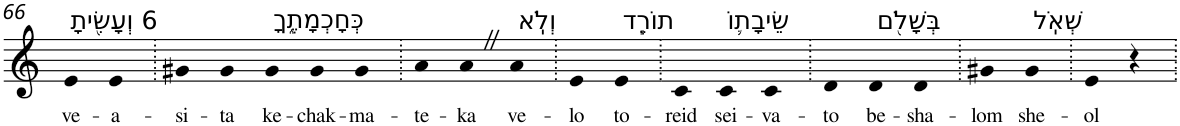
**kern	**text
*part1	*part1
*staff1	*staff1
*I"Piano	*
*I'Pno	*
!!LO:PB:g=z
*clefG2	*
*k[]	*
=66	=66
!LO:TX:a:t=6 וְעָשִׂ֖יתָ	!
!	!LO:LY:b
4e	ve-
!	!LO:LY:b
4e	-a-
=67.	=67.
!	!LO:LY:b
4g#X	-si-
!	!LO:LY:b
4g#	-ta
!LO:TX:a:t=כְּחָכְמָתֶ֑ךָ	!
!	!LO:LY:b
4g#	ke-
!	!LO:LY:b
4g#	-chak-
!	!LO:LY:b
4g#	-ma-
=68.	=68.
!	!LO:LY:b
4a	-te-
!	!LO:LY:b
4aZ	-ka
!LO:TX:a:t=וְלֹֽא	!
!	!LO:LY:b
4a	ve-
=69.	=69.
!	!LO:LY:b
4e	-lo
!LO:TX:a:t=תוֹרֵ֧ד	!
!	!LO:LY:b
4e	to-
=70.	=70.
!	!LO:LY:b
4c	-reid
!LO:TX:a:t=שֵׂיבָת֛וֹ	!
!	!LO:LY:b
4c	sei-
!	!LO:LY:b
4c	-va-
=71.	=71.
!	!LO:LY:b
4d	-to
!LO:TX:a:t=בְּשָׁלֹ֖ם	!
!	!LO:LY:b
4d	be-
!	!LO:LY:b
4d	-sha-
=72.	=72.
!	!LO:LY:b
4g#X	-lom
!LO:TX:a:t=שְׁאֹֽל	!
!	!LO:LY:b
4g#	she-
=73.	=73.
!	!LO:LY:b
4e	-ol
4r	.
=.	=.
*-	*-
